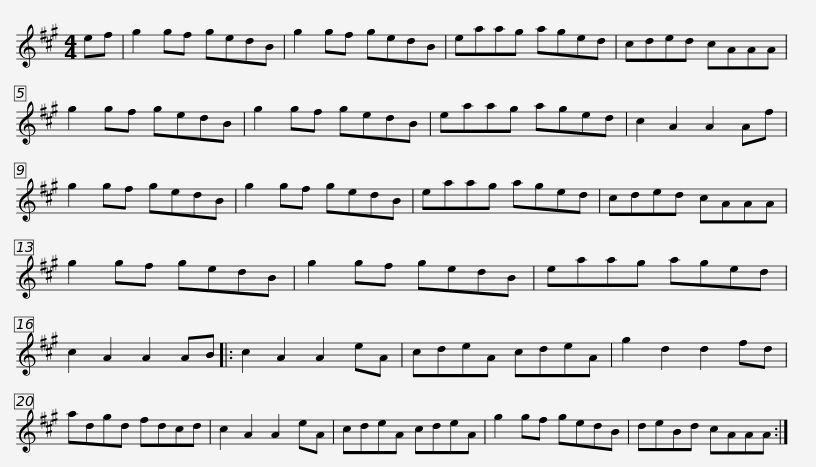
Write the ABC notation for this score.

X:1
L:1/8
M:4/4
I:linebreak $
K:A
V:1 treble
V:1
 ef | g2 gf gedB | g2 gf gedB | eaag aged | cded cAAA | %5
 g2 gf gedB |$ g2 gf gedB | eaag aged | c2 A2 A2 Af | g2 gf gedB | %10
 g2 gf gedB | eaag aged |$ cded cAAA | g2 gf gedB | g2 gf gedB | %15
 eaag aged | c2 A2 A2 AB |: c2 A2 A2 eA |$ cdeA cdeA | g2 d2 d2 fd | %20
 adgd fdcd | c2 A2 A2 eA | cdeA cdeA | g2 gf gedB |$ deBd cAAA :| %25
